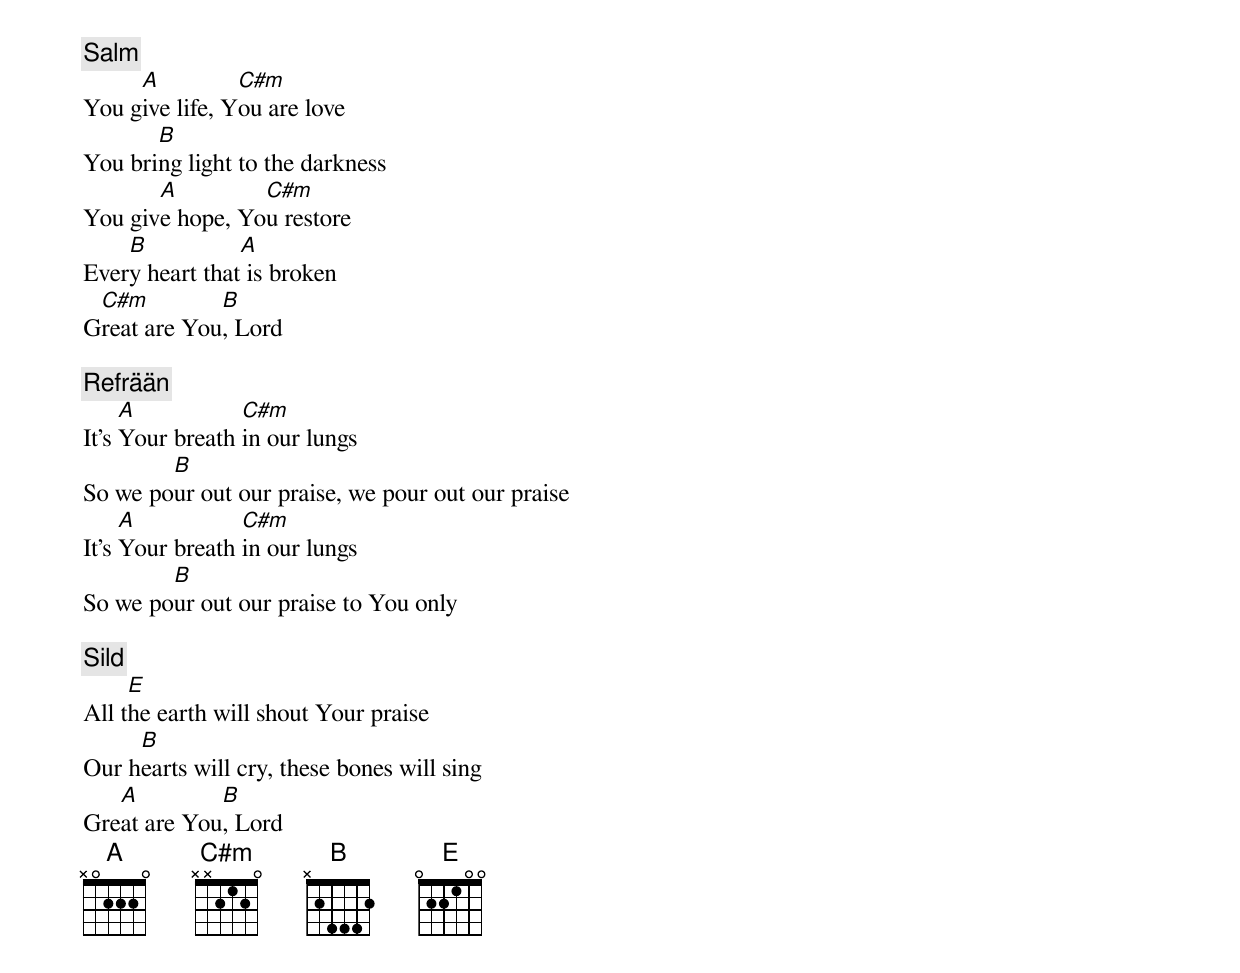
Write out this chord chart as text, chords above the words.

[Salm]
     A          C#m
You give life, You are love
       B
You bring light to the darkness
       A         C#m
You give hope, You restore
    B           A
Every heart that is broken
 C#m         B
Great are You, Lord

[Refrään]
     A           C#m
It's Your breath in our lungs
        B
So we pour out our praise, we pour out our praise
     A           C#m
It's Your breath in our lungs
        B
So we pour out our praise to You only

[Sild]
     E
All the earth will shout Your praise
     B
Our hearts will cry, these bones will sing
   A         B
Great are You, Lord
